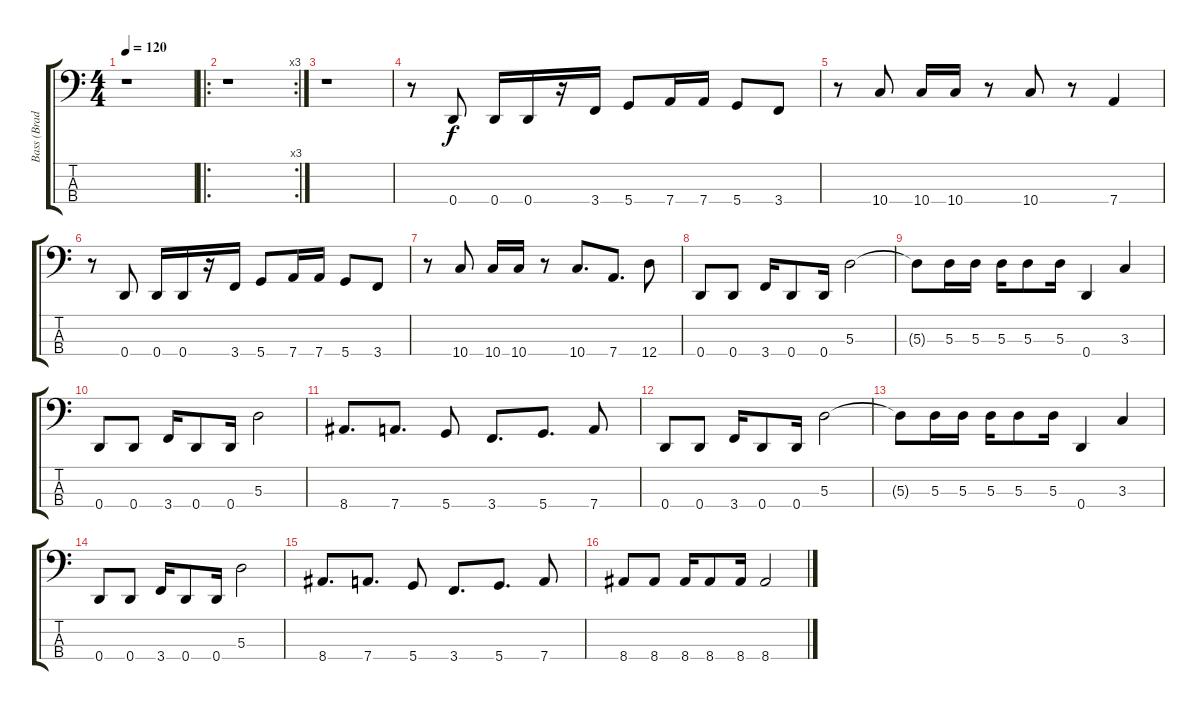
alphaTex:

\track ("Bass (Brad)" "Bass (Brad") {instrument electricbassfinger}
\staff {score tabs}
\tuning (G2 D2 A1 D1) {hide}
\ts (4 4)
\tempo 120
\clef f4
\ks c
r.1{dy f instrument electricbassfinger} |
\ro
\rc 3
r.1 |
r.1 |
r.8 0.4.8 0.4.16 0.4.16 r.16 3.4.16 5.4.8 7.4.16 7.4.16 5.4.8 3.4.8 |
r.8 10.4.8 10.4.16 10.4.16 r.8 10.4.8 r.8 7.4.4 |
r.8 0.4.8 0.4.16 0.4.16 r.16 3.4.16 5.4.8 7.4.16 7.4.16 5.4.8 3.4.8 |
r.8 10.4.8 10.4.16 10.4.16 r.8 10.4.8{d} 7.4.8{d} 12.4.8 |
0.4.8 0.4.8 3.4.16 0.4.8 0.4.16 5.3.2 |
5.3{t}.8 5.3.16 5.3.16 5.3.16 5.3.8 5.3.16 0.4.4 3.3.4 |
0.4.8 0.4.8 3.4.16 0.4.8 0.4.16 5.3.2 |
8.4.8{d} 7.4.8{d} 5.4.8 3.4.8{d} 5.4.8{d} 7.4.8 |
0.4.8 0.4.8 3.4.16 0.4.8 0.4.16 5.3.2 |
5.3{t}.8 5.3.16 5.3.16 5.3.16 5.3.8 5.3.16 0.4.4 3.3.4 |
0.4.8 0.4.8 3.4.16 0.4.8 0.4.16 5.3.2 |
8.4.8{d} 7.4.8{d} 5.4.8 3.4.8{d} 5.4.8{d} 7.4.8 |
8.4.8 8.4.8 8.4.16 8.4.8 8.4.16 8.4.2
